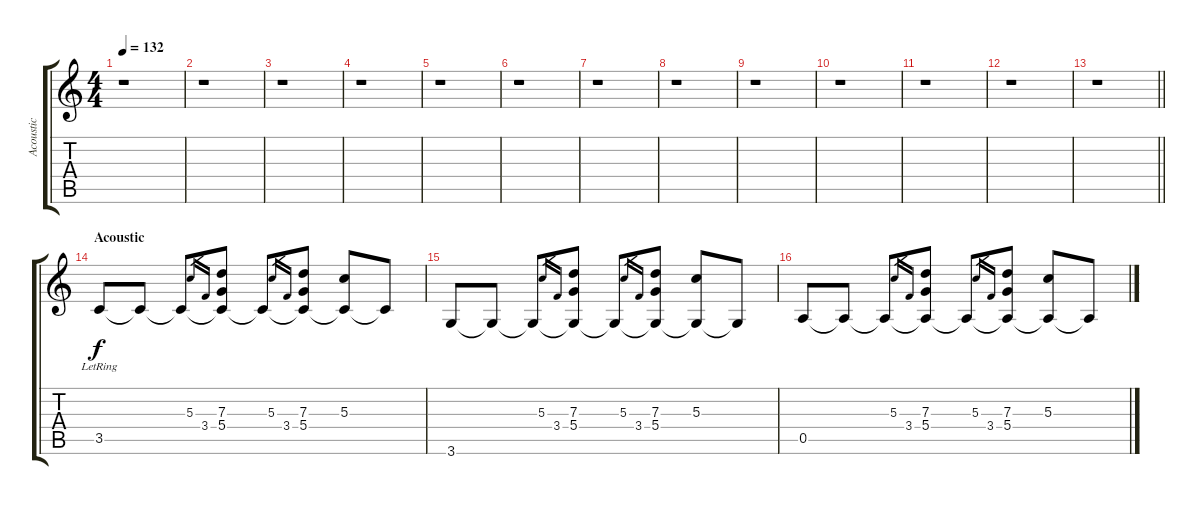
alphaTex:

\track ("Acoustic" "Acoustic") {instrument acousticguitarsteel}
\staff {score tabs}
\tuning (E4 B3 G3 D3 A2 E2) {hide}
\ts (4 4)
\tempo 132
\clef g2
\ks c
r.1{dy f} |
r.1 |
r.1 |
r.1 |
r.1 |
r.1 |
r.1 |
r.1 |
r.1 |
r.1 |
r.1 |
r.1 |
\barLineRight lightlight
r.1 |
\section ("" "Acoustic")
3.5{lr}.8 3.5{t}.8 3.5{t}.8 5.3.16{gr} 3.4.16{gr} (7.3 5.4 3.5{t}).8 3.5{t}.8 5.3.16{gr} 3.4.16{gr} (7.3 5.4 3.5{t}).8 (5.3 3.5{t}).8 3.5{t}.8 |
3.6.8 3.6{t}.8 3.6{t}.8 5.3.16{gr} 3.4.16{gr} (7.3 5.4 3.6{t}).8 3.6{t}.8 5.3.16{gr} 3.4.16{gr} (7.3 5.4 3.6{t}).8 (5.3 3.6{t}).8 3.6{t}.8 |
0.5.8 0.5{t}.8 0.5{t}.8 5.3.16{gr} 3.4.16{gr} (7.3 5.4 0.5{t}).8 0.5{t}.8 5.3.16{gr} 3.4.16{gr} (7.3 5.4 0.5{t}).8 (5.3 0.5{t}).8 0.5{t}.8
